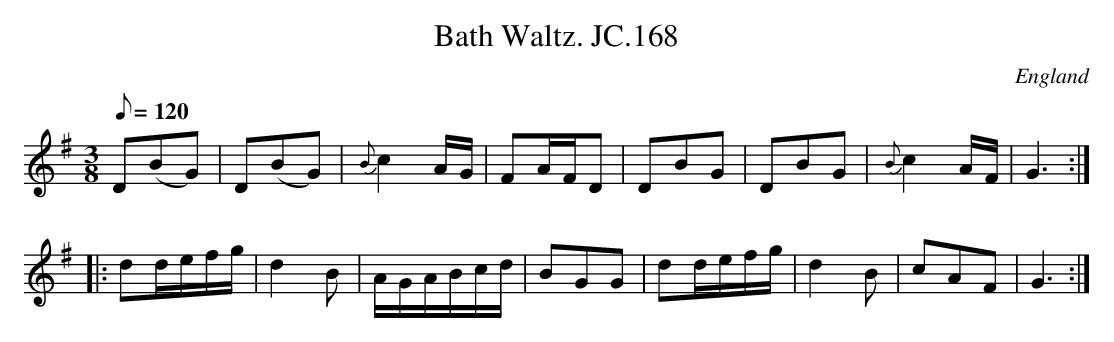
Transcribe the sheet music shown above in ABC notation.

X:1
T:Bath Waltz. JC.168
O:England
M:3/8
L:1/8
Q:1/8=120
K:G major
D(BG)|D(BG)|{B}c2A/G/|FA/F/D|\
DBG|DBG|{B}c2A/F/|G3:|!
|:dd/e/f/g/|d2B|A/G/A/B/c/d/|BGG|\
dd/e/f/g/|d2B|cAF|G3:|
